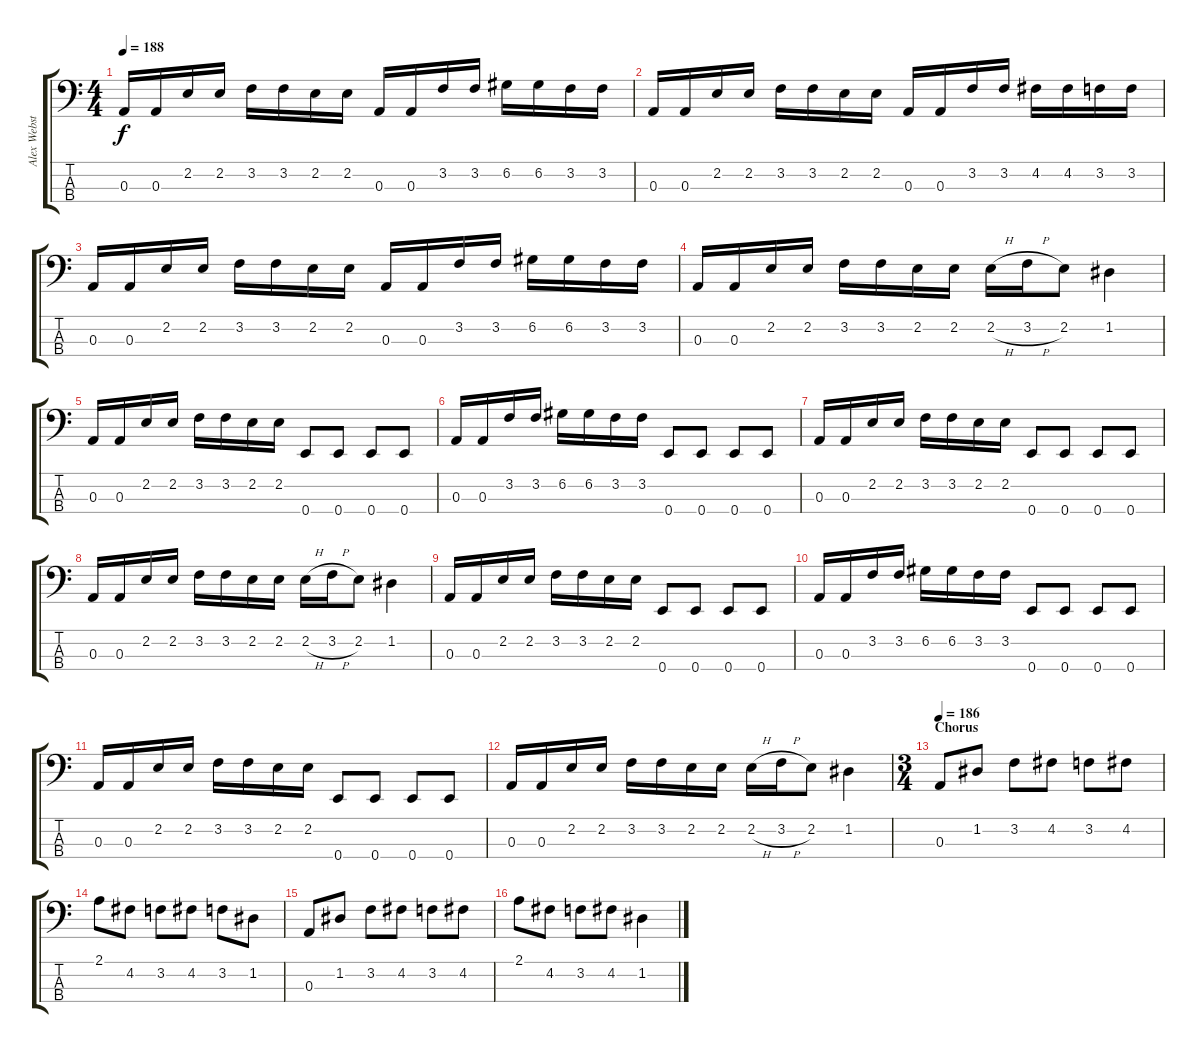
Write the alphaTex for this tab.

\track ("Alex Webster " "Alex Webst") {instrument electricbassfinger}
\staff {score tabs}
\tuning (G2 D2 A1 E1) {hide}
\ts (4 4)
\tempo 188
\clef f4
\ks c
0.3.16{dy f} 0.3.16 2.2.16 2.2.16 3.2.16 3.2.16 2.2.16 2.2.16 0.3.16 0.3.16 3.2.16 3.2.16 6.2.16 6.2.16 3.2.16 3.2.16 |
0.3.16 0.3.16 2.2.16 2.2.16 3.2.16 3.2.16 2.2.16 2.2.16 0.3.16 0.3.16 3.2.16 3.2.16 4.2.16 4.2.16 3.2.16 3.2.16 |
0.3.16 0.3.16 2.2.16 2.2.16 3.2.16 3.2.16 2.2.16 2.2.16 0.3.16 0.3.16 3.2.16 3.2.16 6.2.16 6.2.16 3.2.16 3.2.16 |
0.3.16 0.3.16 2.2.16 2.2.16 3.2.16 3.2.16 2.2.16 2.2.16 2.2{h}.16 3.2{h}.16 2.2.8 1.2.4 |
0.3.16 0.3.16 2.2.16 2.2.16 3.2.16 3.2.16 2.2.16 2.2.16 0.4.8 0.4.8 0.4.8 0.4.8 |
0.3.16 0.3.16 3.2.16 3.2.16 6.2.16 6.2.16 3.2.16 3.2.16 0.4.8 0.4.8 0.4.8 0.4.8 |
0.3.16 0.3.16 2.2.16 2.2.16 3.2.16 3.2.16 2.2.16 2.2.16 0.4.8 0.4.8 0.4.8 0.4.8 |
0.3.16 0.3.16 2.2.16 2.2.16 3.2.16 3.2.16 2.2.16 2.2.16 2.2{h}.16 3.2{h}.16 2.2.8 1.2.4 |
0.3.16 0.3.16 2.2.16 2.2.16 3.2.16 3.2.16 2.2.16 2.2.16 0.4.8 0.4.8 0.4.8 0.4.8 |
0.3.16 0.3.16 3.2.16 3.2.16 6.2.16 6.2.16 3.2.16 3.2.16 0.4.8 0.4.8 0.4.8 0.4.8 |
0.3.16 0.3.16 2.2.16 2.2.16 3.2.16 3.2.16 2.2.16 2.2.16 0.4.8 0.4.8 0.4.8 0.4.8 |
0.3.16 0.3.16 2.2.16 2.2.16 3.2.16 3.2.16 2.2.16 2.2.16 2.2{h}.16 3.2{h}.16 2.2.8 1.2.4 |
\ts (3 4)
\section ("" "Chorus")
\tempo 186
0.3.8 1.2.8 3.2.8 4.2.8 3.2.8 4.2.8 |
2.1.8 4.2.8 3.2.8 4.2.8 3.2.8 1.2.8 |
0.3.8 1.2.8 3.2.8 4.2.8 3.2.8 4.2.8 |
2.1.8 4.2.8 3.2.8 4.2.8 1.2.4
